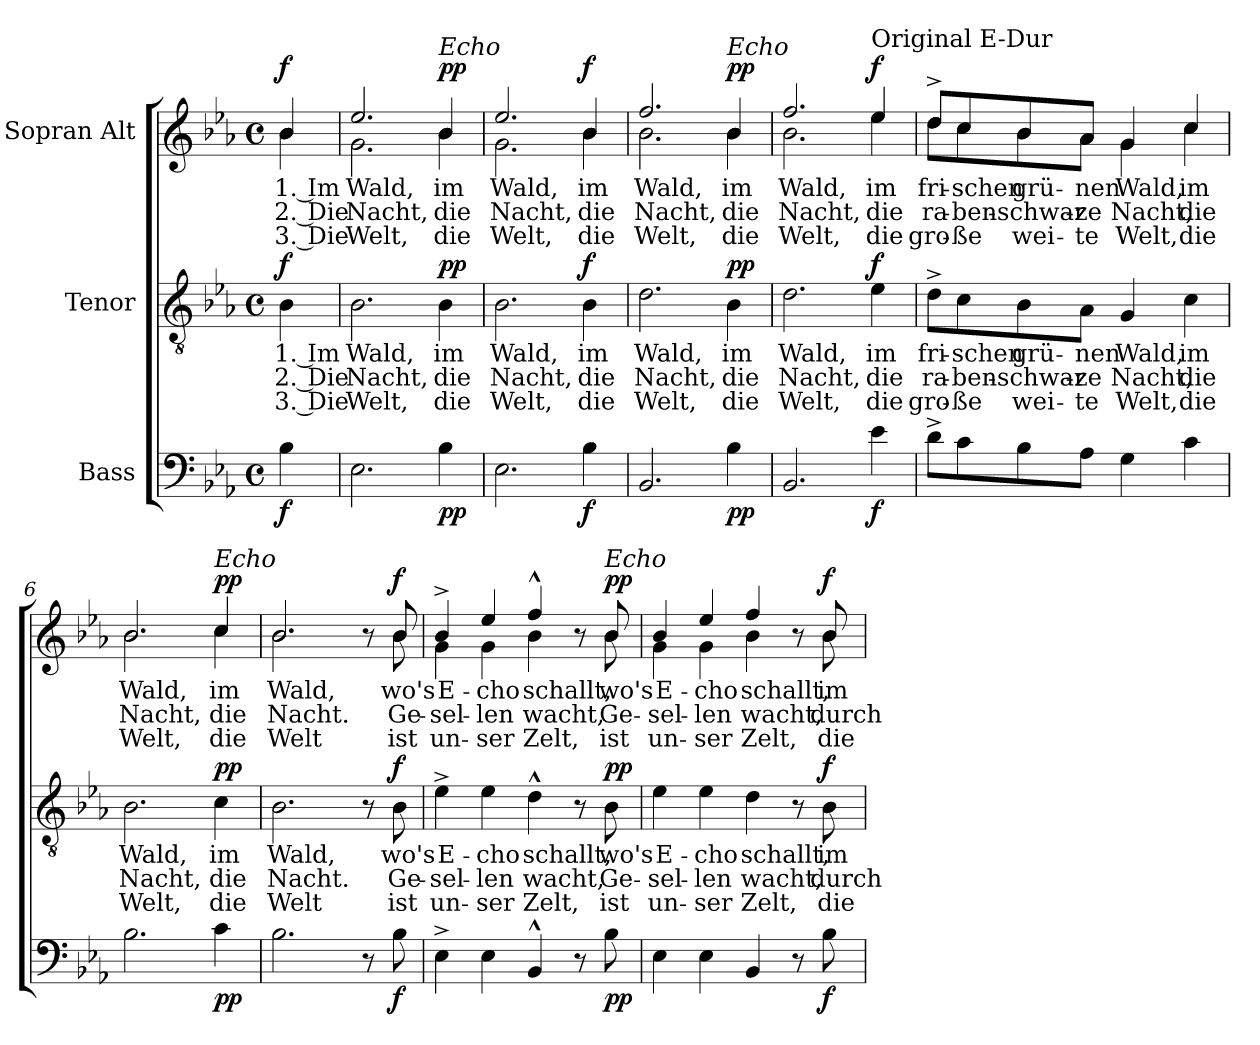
**kern	**dynam	**kern	**text	**text	**text	**dynam	**kern	**text	**text	**text	**dynam
*part3	*part3	*part2	*part2	*part2	*part2	*part2	*part1	*part1	*part1	*part1	*part1
*staff3	*staff3	*staff2	*staff2	*staff2	*staff2	*staff2	*staff1	*staff1	*staff1	*staff1	*staff1
*I"Bass	*	*I"Tenor	*	*	*	*	*I"Sopran Alt	*	*	*	*
*clefF4	*	*clefGv2	*	*	*	*	*clefG2	*	*	*	*
*k[b-e-a-]	*	*k[b-e-a-]	*	*	*	*	*k[b-e-a-]	*	*	*	*
*M4/4	*	*M4/4	*	*	*	*	*M4/4	*	*	*	*
*met(c)	*	*met(c)	*	*	*	*	*met(c)	*	*	*	*
=	=	=	=	=	=	=	=	=	=	=	=
!	!	!	!	!	!	!	!LO:TX:a:B:t=Mäßig	!	!	!	!
!	!LO:DY:b	!	!LO:LY:b	!LO:LY:b	!LO:LY:b	!LO:DY:b	!	!LO:LY:b	!LO:LY:b	!LO:LY:b	!LO:DY:b
*	*	*	*	*	*	*	*^	*	*	*	*
4B-\	f	4B-\	1. Im	2. Die	3. Die	f	4b-/	4b-\	1. Im	2. Die	3. Die	f
=1	=1	=1	=1	=1	=1	=1	=1	=1	=1	=1	=1	=1
!	!	!	!LO:LY:b	!LO:LY:b	!LO:LY:b	!	!	!	!LO:LY:b	!LO:LY:b	!LO:LY:b	!
2.E-\	.	2.B-\	Wald,	Nacht,	Welt,	.	2.ee-/	2.g\	Wald,	Nacht,	Welt,	.
!	!	!	!	!	!	!	!LO:TX:a:i:t=Echo	!	!	!	!	!
!	!LO:DY:b	!	!LO:LY:b	!LO:LY:b	!LO:LY:b	!LO:DY:b	!	!	!LO:LY:b	!LO:LY:b	!LO:LY:b	!LO:DY:b
4B-\	pp	4B-\	im	die	die	pp	4b-/	4b-\	im	die	die	pp
=2	=2	=2	=2	=2	=2	=2	=2	=2	=2	=2	=2	=2
!	!	!	!LO:LY:b	!LO:LY:b	!LO:LY:b	!	!	!	!LO:LY:b	!LO:LY:b	!LO:LY:b	!
2.E-\	.	2.B-\	Wald,	Nacht,	Welt,	.	2.ee-/	2.g\	Wald,	Nacht,	Welt,	.
!	!LO:DY:b	!	!LO:LY:b	!LO:LY:b	!LO:LY:b	!LO:DY:b	!	!	!LO:LY:b	!LO:LY:b	!LO:LY:b	!LO:DY:b
4B-\	f	4B-\	im	die	die	f	4b-/	4b-\	im	die	die	f
=3	=3	=3	=3	=3	=3	=3	=3	=3	=3	=3	=3	=3
!	!	!	!LO:LY:b	!LO:LY:b	!LO:LY:b	!	!	!	!LO:LY:b	!LO:LY:b	!LO:LY:b	!
2.BB-/	.	2.d\	Wald,	Nacht,	Welt,	.	2.ff/	2.b-\	Wald,	Nacht,	Welt,	.
!	!	!	!	!	!	!	!LO:TX:a:i:t=Echo	!	!	!	!	!
!	!LO:DY:b	!	!LO:LY:b	!LO:LY:b	!LO:LY:b	!LO:DY:b	!	!	!LO:LY:b	!LO:LY:b	!LO:LY:b	!LO:DY:b
4B-\	pp	4B-\	im	die	die	pp	4b-/	4b-\	im	die	die	pp
=4	=4	=4	=4	=4	=4	=4	=4	=4	=4	=4	=4	=4
!	!	!	!LO:LY:b	!LO:LY:b	!LO:LY:b	!	!	!	!LO:LY:b	!LO:LY:b	!LO:LY:b	!
2.BB-/	.	2.d\	Wald,	Nacht,	Welt,	.	2.ff/	2.b-\	Wald,	Nacht,	Welt,	.
!	!	!	!	!	!	!	!LO:TX:a:t=Original E-Dur	!	!	!	!	!
!	!LO:DY:b	!	!LO:LY:b	!LO:LY:b	!LO:LY:b	!LO:DY:b	!	!	!LO:LY:b	!LO:LY:b	!LO:LY:b	!LO:DY:b
4e-\	f	4e-\	im	die	die	f	4ee-/	4ee-\	im	die	die	f
!!LO:LB:g=z	!!
=5	=5	=5	=5	=5	=5	=5	=5	=5	=5	=5	=5	=5
!	!	!	!LO:LY:b	!LO:LY:b	!LO:LY:b	!	!	!	!LO:LY:b	!LO:LY:b	!LO:LY:b	!
8d^\L	.	8d^\L	fri-	ra-	gro-	.	8dd^/L	8dd\L	fri-	ra-	gro-	.
!	!	!	!LO:LY:b	!LO:LY:b	!LO:LY:b	!	!	!	!LO:LY:b	!LO:LY:b	!LO:LY:b	!
8c\	.	8c\	-schen	-ben-	-ße	.	8cc/	8cc\	-schen	-ben-	-ße	.
!	!	!	!LO:LY:b	!LO:LY:b	!LO:LY:b	!	!	!	!LO:LY:b	!LO:LY:b	!LO:LY:b	!
8B-\	.	8B-\	grü-	-schwar-	wei-	.	8b-/	8b-\	grü-	-schwar-	wei-	.
!	!	!	!LO:LY:b	!LO:LY:b	!LO:LY:b	!	!	!	!LO:LY:b	!LO:LY:b	!LO:LY:b	!
8A-\J	.	8A-\J	-nen	-ze	-te	.	8a-/J	8a-\J	-nen	-ze	-te	.
!	!	!	!LO:LY:b	!LO:LY:b	!LO:LY:b	!	!	!	!LO:LY:b	!LO:LY:b	!LO:LY:b	!
4G\	.	4G/	Wald,	Nacht,	Welt,	.	4g/	4g\	Wald,	Nacht,	Welt,	.
!	!	!	!LO:LY:b	!LO:LY:b	!LO:LY:b	!	!	!	!LO:LY:b	!LO:LY:b	!LO:LY:b	!
4c\	.	4c\	im	die	die	.	4cc/	4cc\	im	die	die	.
=6	=6	=6	=6	=6	=6	=6	=6	=6	=6	=6	=6	=6
!	!	!	!LO:LY:b	!LO:LY:b	!LO:LY:b	!	!	!	!LO:LY:b	!LO:LY:b	!LO:LY:b	!
2.B-\	.	2.B-\	Wald,	Nacht,	Welt,	.	2.b-/	2.b-\	Wald,	Nacht,	Welt,	.
!	!	!	!	!	!	!	!LO:TX:a:i:t=Echo	!	!	!	!	!
!	!LO:DY:b	!	!LO:LY:b	!LO:LY:b	!LO:LY:b	!LO:DY:b	!	!	!LO:LY:b	!LO:LY:b	!LO:LY:b	!LO:DY:b
4c\	pp	4c\	im	die	die	pp	4cc/	4cc\	im	die	die	pp
=7	=7	=7	=7	=7	=7	=7	=7	=7	=7	=7	=7	=7
!	!	!	!LO:LY:b	!LO:LY:b	!LO:LY:b	!	!	!	!LO:LY:b	!LO:LY:b	!LO:LY:b	!
2.B-\	.	2.B-\	Wald,	Nacht.	Welt	.	2.b-/	2.b-\	Wald,	Nacht.	Welt	.
8r	.	8r	.	.	.	.	8r	8ryy	.	.	.	.
!	!LO:DY:b	!	!LO:LY:b	!LO:LY:b	!LO:LY:b	!LO:DY:b	!	!	!LO:LY:b	!LO:LY:b	!LO:LY:b	!LO:DY:b
8B-\	f	8B-\	wo's	Ge-	ist	f	8b-/	8b-\	wo's	Ge-	ist	f
=8	=8	=8	=8	=8	=8	=8	=8	=8	=8	=8	=8	=8
!	!	!	!LO:LY:b	!LO:LY:b	!LO:LY:b	!	!	!	!LO:LY:b	!LO:LY:b	!LO:LY:b	!
4E-^\	.	4e-^\	E-	-sel-	un-	.	4b-^/	4g\	E-	-sel-	un-	.
!	!	!	!LO:LY:b	!LO:LY:b	!LO:LY:b	!	!	!	!LO:LY:b	!LO:LY:b	!LO:LY:b	!
4E-\	.	4e-\	-cho	-len	-ser	.	4ee-/	4g\	-cho	-len	-ser	.
!	!	!	!LO:LY:b	!LO:LY:b	!LO:LY:b	!	!	!	!LO:LY:b	!LO:LY:b	!LO:LY:b	!
4BB-^^/	.	4d^^\	schallt,	wacht,	Zelt,	.	4ff^^/	4b-\	schallt,	wacht,	Zelt,	.
8r	.	8r	.	.	.	.	8r	8ryy	.	.	.	.
!	!	!	!	!	!	!	!LO:TX:a:i:t=Echo	!	!	!	!	!
!	!LO:DY:b	!	!LO:LY:b	!LO:LY:b	!LO:LY:b	!LO:DY:b	!	!	!LO:LY:b	!LO:LY:b	!LO:LY:b	!LO:DY:b
8B-\	pp	8B-\	wo's	Ge-	ist	pp	8b-/	8b-\	wo's	Ge-	ist	pp
!!LO:PB:g=z	!!
=9	=9	=9	=9	=9	=9	=9	=9	=9	=9	=9	=9	=9
!	!	!	!LO:LY:b	!LO:LY:b	!LO:LY:b	!	!	!	!LO:LY:b	!LO:LY:b	!LO:LY:b	!
4E-\	.	4e-\	E-	-sel-	un-	.	4b-/	4g\	E-	-sel-	un-	.
!	!	!	!LO:LY:b	!LO:LY:b	!LO:LY:b	!	!	!	!LO:LY:b	!LO:LY:b	!LO:LY:b	!
4E-\	.	4e-\	-cho	-len	-ser	.	4ee-/	4g\	-cho	-len	-ser	.
!	!	!	!LO:LY:b	!LO:LY:b	!LO:LY:b	!	!	!	!LO:LY:b	!LO:LY:b	!LO:LY:b	!
4BB-/	.	4d\	schallt,	wacht,	Zelt,	.	4ff/	4b-\	schallt,	wacht,	Zelt,	.
8r	.	8r	.	.	.	.	8r	8ryy	.	.	.	.
!	!LO:DY:b	!	!LO:LY:b	!LO:LY:b	!LO:LY:b	!LO:DY:b	!	!	!LO:LY:b	!LO:LY:b	!LO:LY:b	!LO:DY:b
8B-\	f	8B-\	im	durch-	die	f	8b-/	8b-\	im	durch-	die	f
*	*	*	*	*	*	*	*v	*v	*	*	*	*
=	=	=	=	=	=	=	=	=	=	=	=
*-	*-	*-	*-	*-	*-	*-	*-	*-	*-	*-	*-
